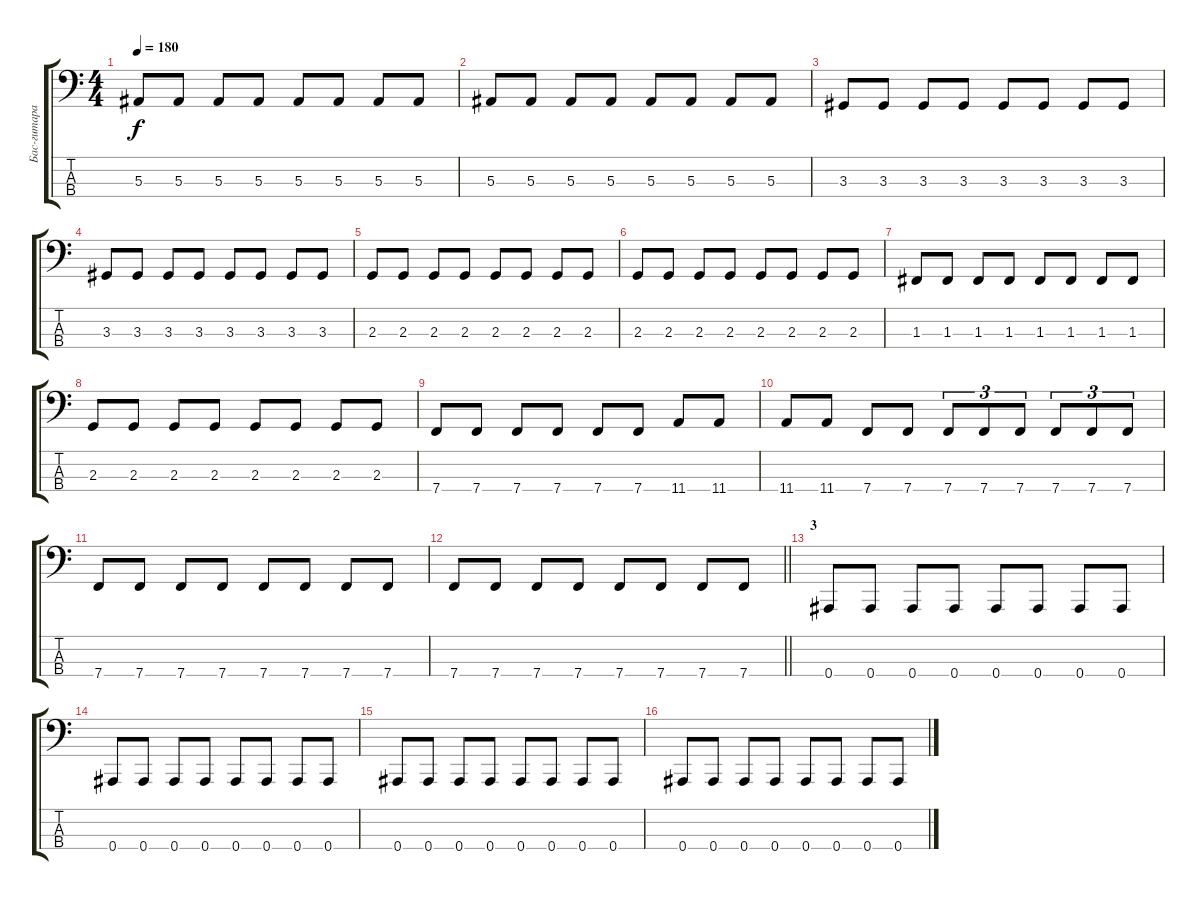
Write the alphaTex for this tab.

\track ("Бас-гитара" "Бас-гитара") {instrument electricbassfinger}
\staff {score tabs}
\tuning (Eb2 Bb1 F1 Bb0) {hide}
\ts (4 4)
\tempo 180
\clef f4
\ks c
5.3.8{dy f} 5.3.8 5.3.8 5.3.8 5.3.8 5.3.8 5.3.8 5.3.8 |
5.3.8 5.3.8 5.3.8 5.3.8 5.3.8 5.3.8 5.3.8 5.3.8 |
3.3.8 3.3.8 3.3.8 3.3.8 3.3.8 3.3.8 3.3.8 3.3.8 |
3.3.8 3.3.8 3.3.8 3.3.8 3.3.8 3.3.8 3.3.8 3.3.8 |
2.3.8 2.3.8 2.3.8 2.3.8 2.3.8 2.3.8 2.3.8 2.3.8 |
2.3.8 2.3.8 2.3.8 2.3.8 2.3.8 2.3.8 2.3.8 2.3.8 |
1.3.8 1.3.8 1.3.8 1.3.8 1.3.8 1.3.8 1.3.8 1.3.8 |
2.3.8 2.3.8 2.3.8 2.3.8 2.3.8 2.3.8 2.3.8 2.3.8 |
7.4.8 7.4.8 7.4.8 7.4.8 7.4.8 7.4.8 11.4.8 11.4.8 |
11.4.8 11.4.8 7.4.8 7.4.8 7.4.8{tu (3 2)} 7.4.8{tu (3 2)} 7.4.8{tu (3 2)} 7.4.8{tu (3 2)} 7.4.8{tu (3 2)} 7.4.8{tu (3 2)} |
7.4.8 7.4.8 7.4.8 7.4.8 7.4.8 7.4.8 7.4.8 7.4.8 |
\barLineRight lightlight
7.4.8 7.4.8 7.4.8 7.4.8 7.4.8 7.4.8 7.4.8 7.4.8 |
\section ("" "3")
0.4.8 0.4.8 0.4.8 0.4.8 0.4.8 0.4.8 0.4.8 0.4.8 |
0.4.8 0.4.8 0.4.8 0.4.8 0.4.8 0.4.8 0.4.8 0.4.8 |
0.4.8 0.4.8 0.4.8 0.4.8 0.4.8 0.4.8 0.4.8 0.4.8 |
0.4.8 0.4.8 0.4.8 0.4.8 0.4.8 0.4.8 0.4.8 0.4.8
